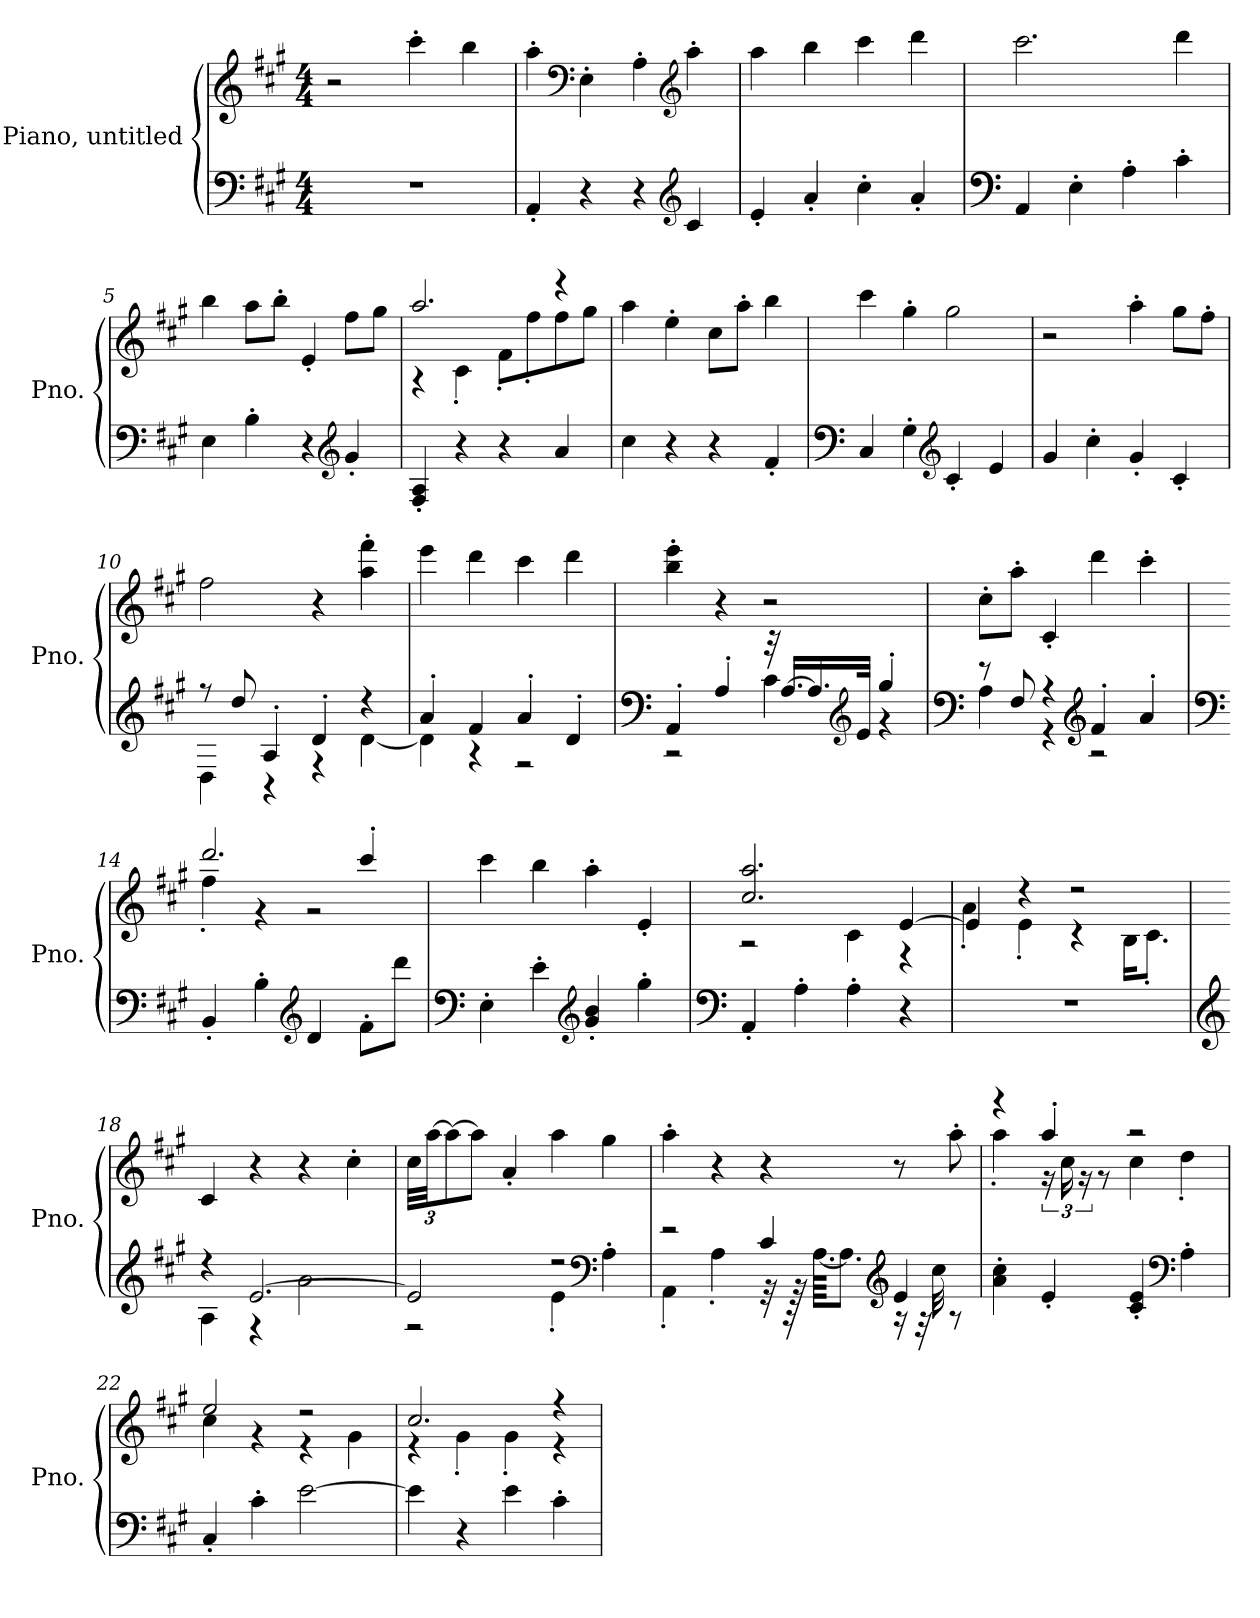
**kern	**kern
*part1	*part1
*staff2	*staff1
*I"Piano, untitled	*
*I'Pno.	*
*clefF4	*clefG2
*k[f#c#g#]	*k[f#c#g#]
*M4/4	*M4/4
*MM169	*MM169
=1	=1
1r	2r
.	4ccc#'\
.	4bb\
=2	=2
4AA'/	4aa'\
*	*clefF4
4r	4E'\
4r	4A'\
*clefG2	*clefG2
4c#/	4aa'\
=3	=3
4e'/	4aa\
4a'/	4bb\
4cc#'\	4ccc#\
4a'/	4ddd\
=4	=4
*clefF4	*
4AA/	2.ccc#\
4E'\	.
4A'\	.
4c#'\	4ddd\
=5	=5
4E\	4bb\
4B'\	8aa\L
.	8bb'\J
4r	4e'/
*clefG2	*
4g#'/	8ff#\L
.	8gg#\J
=6	=6
*	*^
4F#/' 4A/'	2.aa/	4r
4r	.	4c#'\
4r	.	8f#'\L
.	.	8ff#'\
4a/	4r	8ff#\
.	.	8gg#\J
*	*v	*v
!!LO:LB:g=z
=7	=7
4cc#\	4aa\
4r	4ee'\
4r	8cc#\L
.	8aa'\J
4f#'/	4bb\
=8	=8
*clefF4	*
4C#/	4ccc#\
4G#'\	4gg#'\
*clefG2	*
4c#'/	2gg#\
4e/	.
=9	=9
4g#/	2r
4cc#'\	.
4g#'/	4aa'\
4c#'/	8gg#\L
.	8ff#'\J
=10	=10
*^	*
8r	4D\	2ff#\
8dd/	.	.
4A'/	4r	.
4d'/	4r	4r
4r	[4d\	4aa\' 4fff#\'
=11	=11	=11
4a'/	4d\]	4eee\
4f#/	4r	4ddd\
4a'/	2r	4ccc#\
4d'/	.	4ddd\
!!LO:LB:g=z
=12	=12	=12
*clefF4	*	*
4AA'/	2r	4bb\' 4eee\'
4A'/	.	4r
32r	4c#\	2r
[16.A/LL	.	.
16.A/]	.	.
*clefG2	*	*
32e/JJk	.	.
4gg#'/	4r	.
=13	=13	=13
*clefF4	*	*
8r	4A\	8cc#'\L
8F#/	.	8aa'\J
4r	4r	4c#'/
*clefG2	*	*
4f#'/	2r	4ddd\
4a'/	.	4ccc#'\
*v	*v	*
=14	=14
*clefF4	*
*	*^
4BB'/	2.ddd/	4ff#'\
4B'\	.	4r
*clefG2	*	*
4d/	.	2r
8f#'\L	4ccc#'/	.
8ddd\J	.	.
*	*v	*v
=15	=15
*clefF4	*
4E'\	4ccc#\
4e'\	4bb\
*clefG2	*
4g#/' 4b/'	4aa'\
4gg#'\	4e'/
!!LO:LB:g=z
=16	=16
*clefF4	*
*	*^
4AA'/	2.cc#/ 2.aa/	2r
4A'\	.	.
4A'\	.	4c#\
4r	[4e/	4r
=17	=17	=17
1r	4e/]	4a'\
.	4r	4e'\
.	2r	4r
.	.	16B\KL
.	.	8.c#'\J
*	*v	*v
=18	=18
*clefG2	*
*^	*
4r	4A\	4c#/
[2.e/	4r	4r
.	2a\	4r
.	.	4cc#'\
=19	=19	=19
*	*	*Xbrackettup
2e/]	2r	48cc#\LLL
.	.	[48aa\JJ
.	.	12aa\_
.	.	8aa\J]
.	.	4a'/
2r	4e'\	4aa\
*clefF4	*	*
.	4A'\	4gg#\
=20	=20	=20
2r	4AA'\	4aa'\
.	4A'\	4r
4c#/	32r	4r
.	128r	.
.	[64.A\KKKL	.
.	8.A\J]	.
*clefG2	*	*
4e/	16r	8r
.	32r	.
.	32cc#\	.
.	8r	8aa'\
*v	*v	*
!!LO:LB:g=z
=21	=21
*	*^
4a\' 4cc#\'	4r	4aa'\
*	*	*brackettup
4e'/	4aa'/	24r
.	.	24cc#\
.	.	24r
.	.	8r
4c#/' 4e/'	2r	4cc#\
*clefF4	*	*
4A'\	.	4dd'\
=22	=22	=22
4C#'/	2ee/	4cc#\
4c#'\	.	4r
[2e\	2r	4r
.	.	4g#\
=23	=23	=23
4e\]	2.cc#/	4r
4r	.	4g#'\
4e\	.	4g#'\
4c#'\	4r	4r
*	*v	*v
=	=
*-	*-
